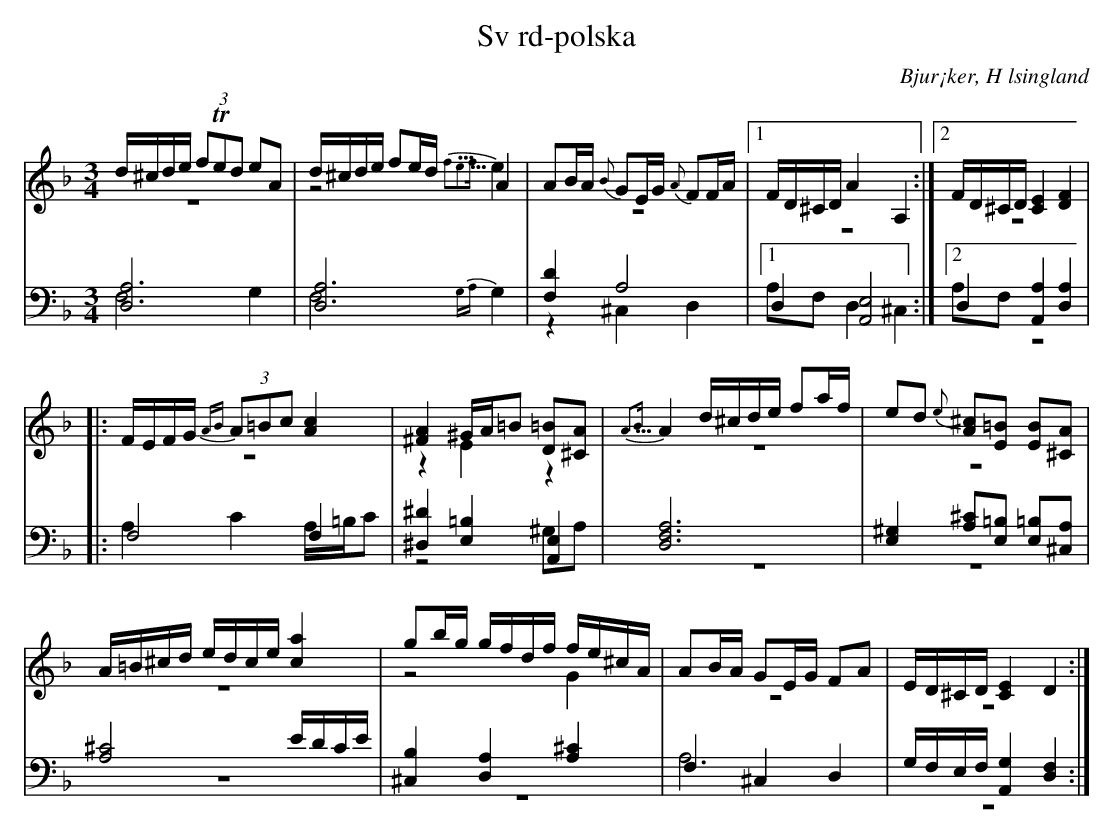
X:1
T: Sv rd-polska
O: Bjur¡ker, H lsingland
M: 3/4
L: 1/8
K: Dm
V:1
V:2 merge
V:3
V:4 merge
V:1
d/^c/d/e/ (3fTed eA|d/^c/d/e/ fe/d/ A2|AB/A/ {B}GE/G/ {A}FF/A/|1 F/D/^C/D/ A2 A,2:|2 F/D/^C/D/ [C2E2] [D2F2]|
|:F/E/F/G/ (3{AB}A=Bc [A2c2]|[^F2A2] ^G/A/=B [D=B][^CA]|{A5/4B}A2 d/^c/d/e/ fa/f/|ed {e}[A^c][E=B] [EB][^CA]|
A/=B/^c/d/ e/d/c/e/ [c2a2]|gb/g/ g/f/d/f/ f/e/^c/A/|AB/A/ GE/G/ FA|E/D/^C/D/ [C2E2] D2:|
V:2
z6|z4 {f5/4e5/4f}e2|z6|1 z6:|2 z6|
|:z6|z2 E2 z2|z6|z6|
z6|z4 G2|z6|z6:|
V:3 clef=bass
[D,6A,6]|[D,6A,6]|[F,2D2] A,4|1 D,2 [A,,4E,4]:|2 D,2 [A,,2A,2] [D,2A,2]|
|:F,4 F,2|[^D,2^D2] [E,2=B,2] [A,,2E,2]|[D,6F,6A,6]|[E,2^G,2] [A,^C][E,=B,] [E,=B,][^C,A,]|
[A,4^C4] E/D/C/E/|[^C,2B,2]  [D,2A,2] [A,2^C2]|F,2 ^C,2 D,2|G,/F,/E,/F,/ [A,,2G,2] [D,2F,2]:|
V:4 clef=bass
F,4 G,2|F,4 {G,A,}G,2|z2 ^C,2 D,2|1 A,F, D,2 ^C,2:|2 A,F,  z4|
|:A,2 C2 A,/=B,/C|z4 ^G,A,|z6|z6|
z6|z6|A,6|z6:|
